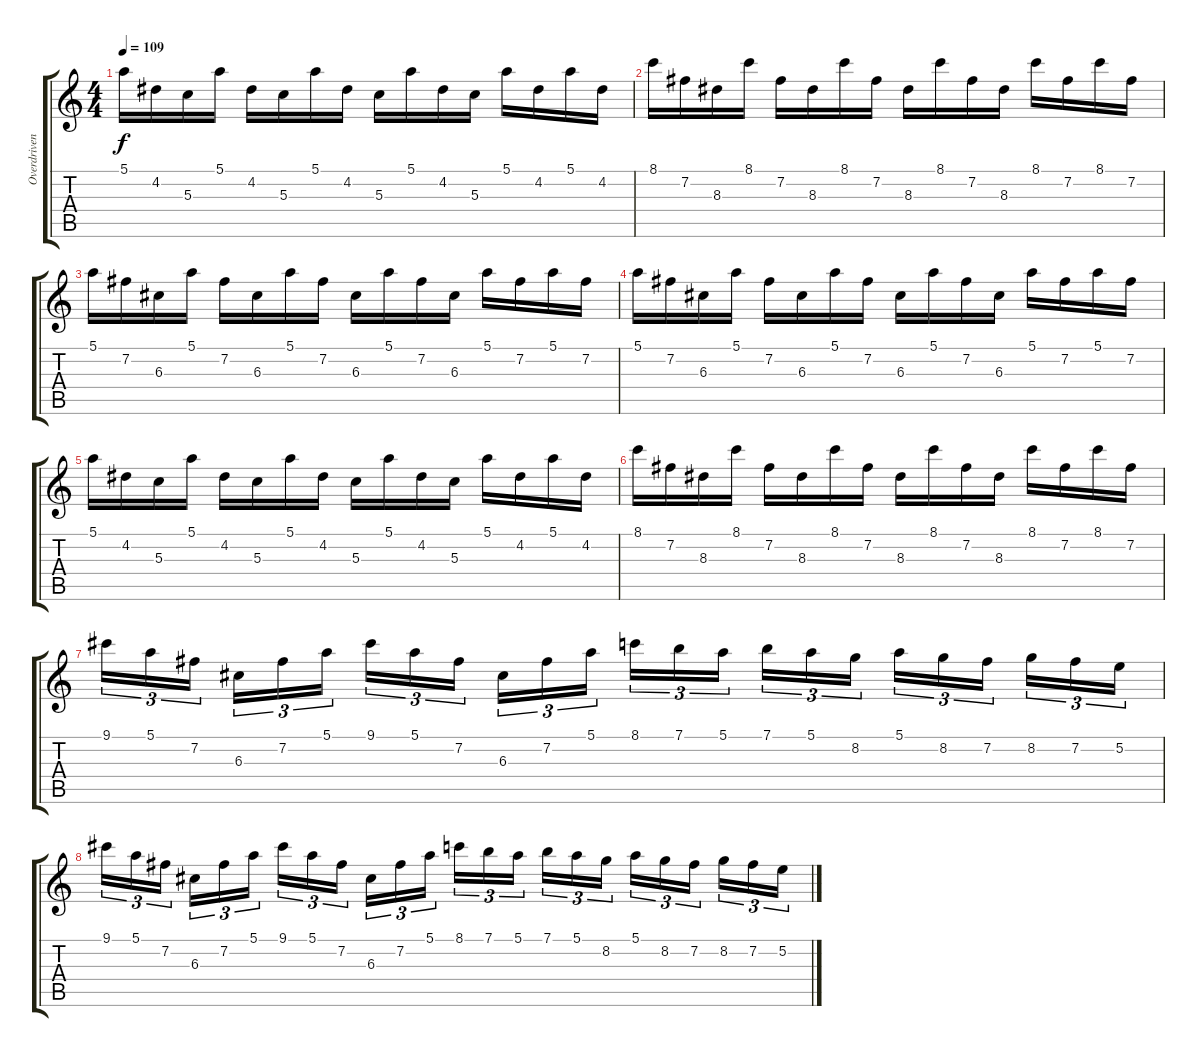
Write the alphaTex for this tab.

\track ("Overdriven Guitar 2" "Overdriven") {instrument overdrivenguitar}
\staff {score tabs}
\tuning (E4 B3 G3 D3 A2 E2) {hide}
\ts (4 4)
\tempo 109
\clef g2
\ks c
5.1.16{dy f} 4.2.16 5.3.16 5.1.16 4.2.16 5.3.16 5.1.16 4.2.16 5.3.16 5.1.16 4.2.16 5.3.16 5.1.16 4.2.16 5.1.16 4.2.16 |
8.1.16 7.2.16 8.3.16 8.1.16 7.2.16 8.3.16 8.1.16 7.2.16 8.3.16 8.1.16 7.2.16 8.3.16 8.1.16 7.2.16 8.1.16 7.2.16 |
5.1.16 7.2.16 6.3.16 5.1.16 7.2.16 6.3.16 5.1.16 7.2.16 6.3.16 5.1.16 7.2.16 6.3.16 5.1.16 7.2.16 5.1.16 7.2.16 |
5.1.16 7.2.16 6.3.16 5.1.16 7.2.16 6.3.16 5.1.16 7.2.16 6.3.16 5.1.16 7.2.16 6.3.16 5.1.16 7.2.16 5.1.16 7.2.16 |
5.1.16 4.2.16 5.3.16 5.1.16 4.2.16 5.3.16 5.1.16 4.2.16 5.3.16 5.1.16 4.2.16 5.3.16 5.1.16 4.2.16 5.1.16 4.2.16 |
8.1.16 7.2.16 8.3.16 8.1.16 7.2.16 8.3.16 8.1.16 7.2.16 8.3.16 8.1.16 7.2.16 8.3.16 8.1.16 7.2.16 8.1.16 7.2.16 |
9.1.16{tu (3 2)} 5.1.16{tu (3 2)} 7.2.16{tu (3 2)} 6.3.16{tu (3 2)} 7.2.16{tu (3 2)} 5.1.16{tu (3 2)} 9.1.16{tu (3 2)} 5.1.16{tu (3 2)} 7.2.16{tu (3 2)} 6.3.16{tu (3 2)} 7.2.16{tu (3 2)} 5.1.16{tu (3 2)} 8.1.16{tu (3 2)} 7.1.16{tu (3 2)} 5.1.16{tu (3 2)} 7.1.16{tu (3 2)} 5.1.16{tu (3 2)} 8.2.16{tu (3 2)} 5.1.16{tu (3 2)} 8.2.16{tu (3 2)} 7.2.16{tu (3 2)} 8.2.16{tu (3 2)} 7.2.16{tu (3 2)} 5.2.16{tu (3 2)} |
9.1.16{tu (3 2)} 5.1.16{tu (3 2)} 7.2.16{tu (3 2)} 6.3.16{tu (3 2)} 7.2.16{tu (3 2)} 5.1.16{tu (3 2)} 9.1.16{tu (3 2)} 5.1.16{tu (3 2)} 7.2.16{tu (3 2)} 6.3.16{tu (3 2)} 7.2.16{tu (3 2)} 5.1.16{tu (3 2)} 8.1.16{tu (3 2)} 7.1.16{tu (3 2)} 5.1.16{tu (3 2)} 7.1.16{tu (3 2)} 5.1.16{tu (3 2)} 8.2.16{tu (3 2)} 5.1.16{tu (3 2)} 8.2.16{tu (3 2)} 7.2.16{tu (3 2)} 8.2.16{tu (3 2)} 7.2.16{tu (3 2)} 5.2.16{tu (3 2)}
